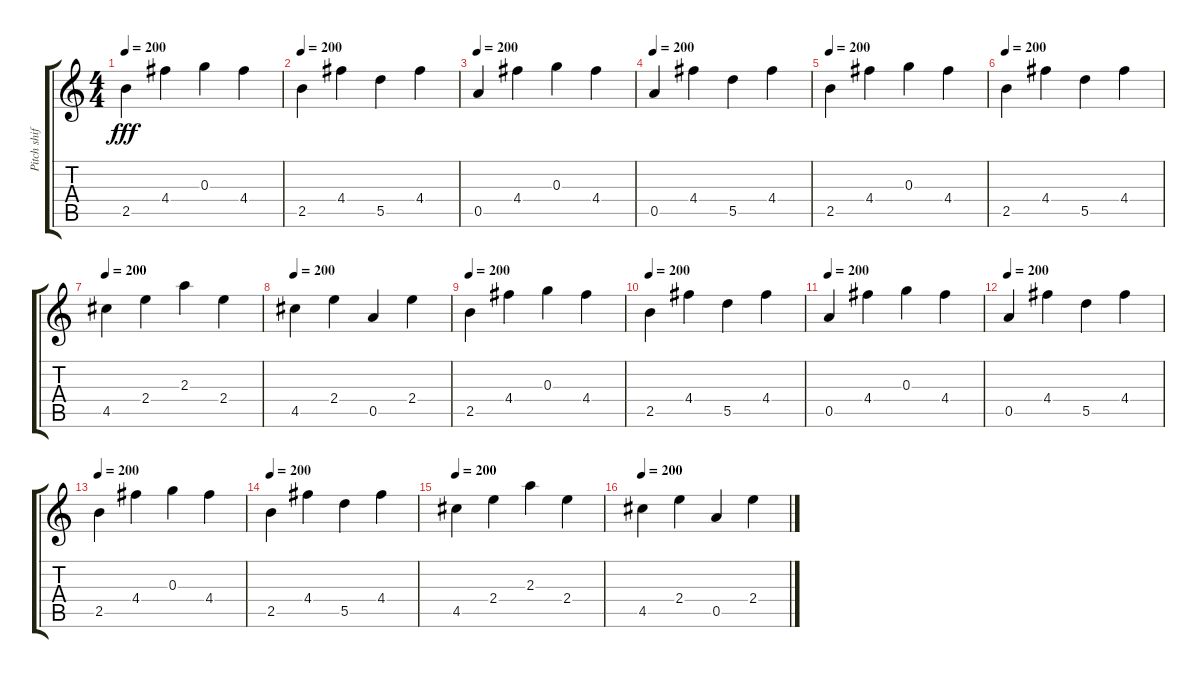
\track ("Pitch shifter (James)" "Pitch shif") {instrument acousticguitarsteel}
\staff {score tabs}
\tuning (E5 B4 G4 D4 A3 E3) {hide}
\ts (4 4)
\tempo 200
\clef g2
\ks c
2.5.4{dy fff} 4.4.4 0.3.4 4.4.4 |
\tempo 200
2.5.4 4.4.4 5.5.4 4.4.4 |
\tempo 200
0.5.4 4.4.4 0.3.4 4.4.4 |
\tempo 200
0.5.4 4.4.4 5.5.4 4.4.4 |
\tempo 200
2.5.4 4.4.4 0.3.4 4.4.4 |
\tempo 200
2.5.4 4.4.4 5.5.4 4.4.4 |
\tempo 200
4.5.4 2.4.4 2.3.4 2.4.4 |
\tempo 200
4.5.4 2.4.4 0.5.4 2.4.4 |
\tempo 200
2.5.4 4.4.4 0.3.4 4.4.4 |
\tempo 200
2.5.4 4.4.4 5.5.4 4.4.4 |
\tempo 200
0.5.4 4.4.4 0.3.4 4.4.4 |
\tempo 200
0.5.4 4.4.4 5.5.4 4.4.4 |
\tempo 200
2.5.4 4.4.4 0.3.4 4.4.4 |
\tempo 200
2.5.4 4.4.4 5.5.4 4.4.4 |
\tempo 200
4.5.4 2.4.4 2.3.4 2.4.4 |
\tempo 200
4.5.4 2.4.4 0.5.4 2.4.4
